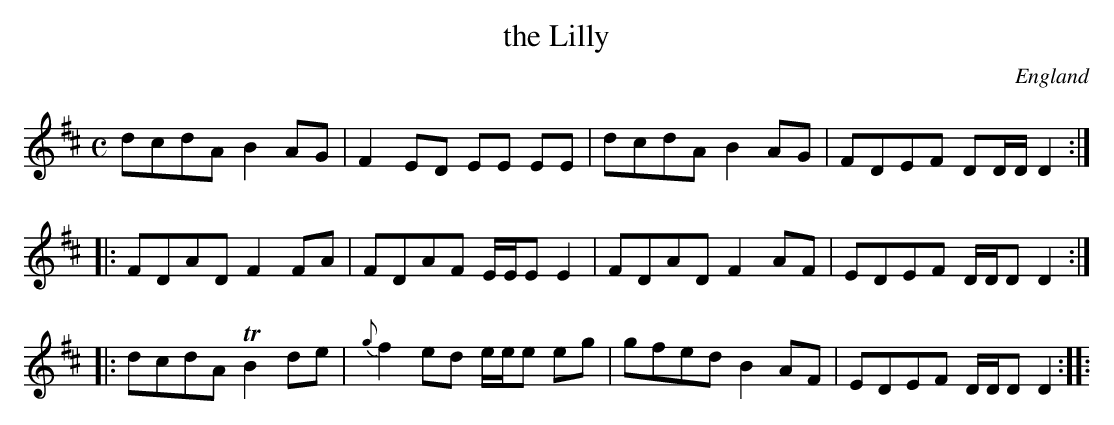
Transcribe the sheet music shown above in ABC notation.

X:1
T:the Lilly
L:1/8
M:C
O:England
K:D major
dcdA B2AG | F2ED EE EE    | dcdA B2AG | FDEF DD/D/ D2 ::
FDAD F2FA | FDAF E/E/E E2 | FDAD F2AF | EDEF D/D/D D2 ::
dcdA TB2de | {g}f2ed e/e/e eg | gfed B2AF | EDEF D/D/D D2::
